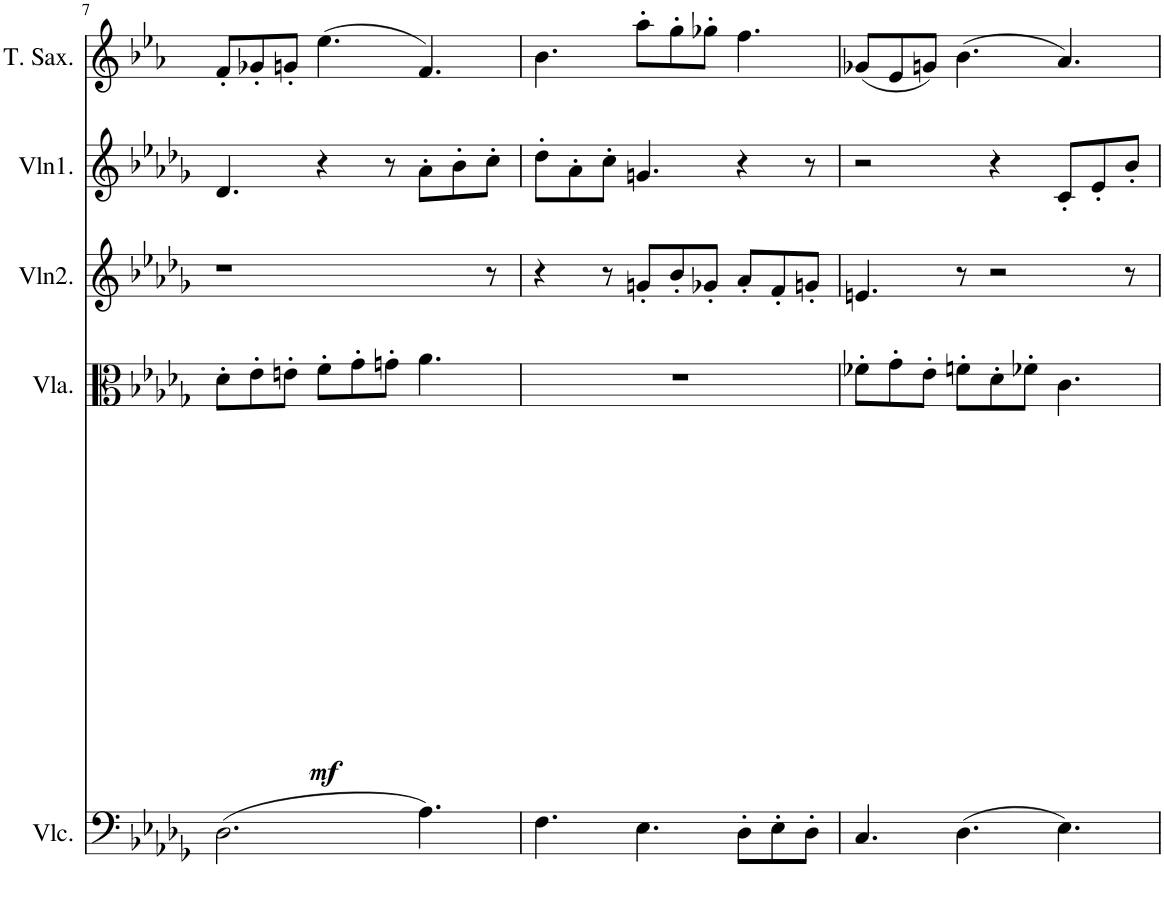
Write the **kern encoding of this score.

**kern	**kern	**dynam	**kern	**kern	**kern
*part5	*part4	*part4	*part3	*part2	*part1
*staff5	*staff4	*staff4	*staff3	*staff2	*staff1
*I"Cello	*I"Viola	*	*I"Violin2	*I"Violin1	*I"Tenor Sax
*	*I'Vla.	*	*I'Vln2.	*I'Vln1.	*I'T. Sax.
!!LO:PB:g=z
*clefF4	*clefC3	*	*clefG2	*clefG2	*clefG2
*	*	*	*	*	*Trd8c14
*k[b-e-a-d-g-]	*k[b-e-a-d-g-]	*	*k[b-e-a-d-g-]	*k[b-e-a-d-g-]	*k[b-e-a-]
*M9/8	*M9/8	*	*M9/8	*	*M9/8
=7	=7	=7	=7	=7	=7
!	!	!LO:DY:b	!	!	!
(2.D-\	8d-'\L	mf	1r	4.d-/	8f'/L
.	8e-'\	.	.	.	8g-X'/
.	8en'\J	.	.	.	8gn'/J
.	8f'\L	.	.	4r	(4.ee-\
.	8g-'\	.	.	.	.
.	8gn'\J	.	.	8r	.
4.A-\)	4.a-\	.	.	8a-'\L	4.f/)
.	.	.	.	8b-'\	.
.	.	.	8r	8cc'\J	.
=8	=8	=8	=8	=8	=8
4.F\	8%9r	.	4r	8dd-'\L	4.b-\
.	.	.	.	8a-'\	.
.	.	.	8r	8cc'\J	.
4.E-\	.	.	8gn'/L	4.gn/	8aa-'\L
.	.	.	8b-'/	.	8gg'\
.	.	.	8g-X'/J	.	8gg-X'\J
8D-'\L	.	.	8a-'/L	4r	4.ff\
8E-'\	.	.	8f'/	.	.
8D-'\J	.	.	8gn'/J	8r	.
=9	=9	=9	=9	=9	=9
4.C/	8f-X'\L	.	4.en/	2r	(8g-X/L
.	8g-'\	.	.	.	8e-/
.	8e-'\J	.	.	.	8gn/J)
(4.D-\	8fn'\L	.	8r	.	(4.b-\
.	8d-'\	.	2r	4r	.
.	8f-X'\J	.	.	.	.
4.E-\)	4.c\	.	.	8c'/L	4.a-/)
.	.	.	.	8e-'/	.
.	.	.	8r	8b-'/J	.
=	=	=	=	=	=
*-	*-	*-	*-	*-	*-
